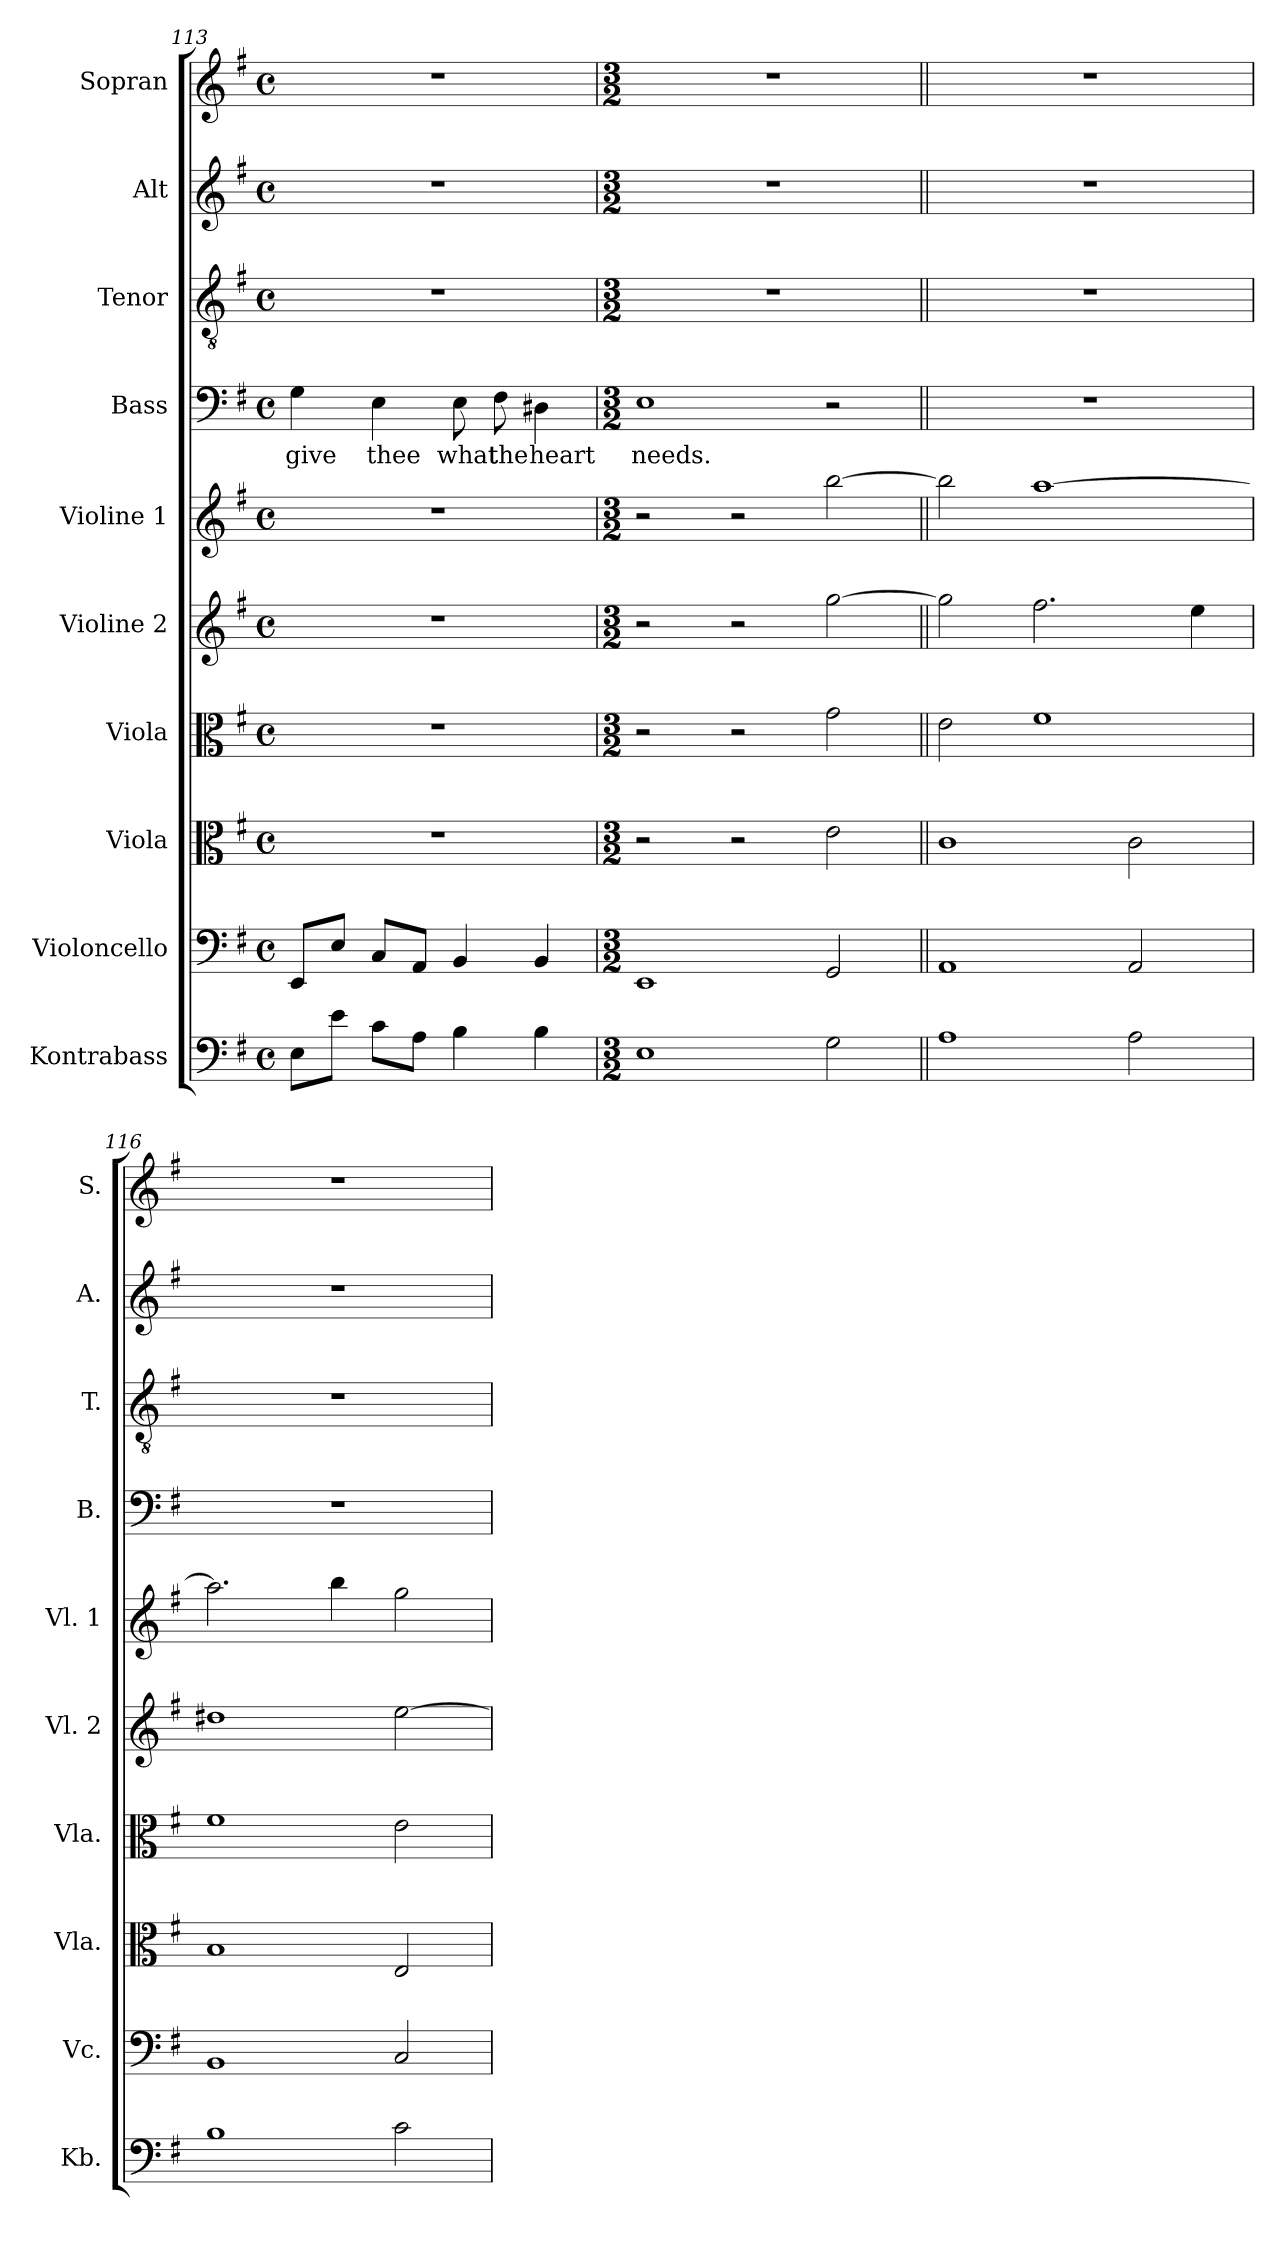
**kern	**kern	**kern	**kern	**kern	**kern	**kern	**text	**kern	**kern	**kern
*part10	*part9	*part8	*part7	*part6	*part5	*part4	*part4	*part3	*part2	*part1
*staff10	*staff9	*staff8	*staff7	*staff6	*staff5	*staff4	*staff4	*staff3	*staff2	*staff1
*I"Kontrabass	*I"Violoncello	*I"Viola	*I"Viola	*I"Violine 2	*I"Violine 1	*I"Bass	*	*I"Tenor	*I"Alt	*I"Sopran
*I'Kb.	*I'Vc.	*I'Vla.	*I'Vla.	*I'Vl. 2	*I'Vl. 1	*I'B.	*	*I'T.	*I'A.	*I'S.
*clefF4	*clefF4	*clefC3	*clefC3	*clefG2	*clefG2	*clefF4	*	*clefGv2	*clefG2	*clefG2
*ITrd7c12	*	*	*	*	*	*	*	*ITrd7c12	*	*
*k[f#]	*k[f#]	*k[f#]	*k[f#]	*k[f#]	*k[f#]	*k[f#]	*	*k[f#]	*k[f#]	*k[f#]
*G:	*G:	*G:	*G:	*G:	*G:	*G:	*	*G:	*G:	*G:
*M4/4	*M4/4	*M4/4	*M4/4	*M4/4	*M4/4	*M4/4	*	*M4/4	*M4/4	*M4/4
*met(c)	*met(c)	*met(c)	*met(c)	*met(c)	*met(c)	*met(c)	*	*met(c)	*met(c)	*met(c)
=113	=113	=113	=113	=113	=113	=113	=113	=113	=113	=113
!	!	!	!	!	!	!	!LO:LY:b:color=#000000	!	!	!
8EEi\L	8EEi/L	1r	1r	1r	1r	4Gi\	give	1r	1r	1r
8Ei\J	8Ei/J	.	.	.	.	.	.	.	.	.
!	!	!	!	!	!	!	!LO:LY:b:color=#000000	!	!	!
8Ci\L	8Ci/L	.	.	.	.	4Ei\	thee	.	.	.
8AAi\J	8AAi/J	.	.	.	.	.	.	.	.	.
!	!	!	!	!	!	!	!LO:LY:b:color=#000000	!	!	!
4BBi\	4BBi/	.	.	.	.	8Ei\	what	.	.	.
!	!	!	!	!	!	!	!LO:LY:b:color=#000000	!	!	!
.	.	.	.	.	.	8F#i\	the	.	.	.
!	!	!	!	!	!	!	!LO:LY:b:color=#000000	!	!	!
4BBi\	4BBi/	.	.	.	.	4D#Xi\	heart	.	.	.
=114	=114	=114	=114	=114	=114	=114	=114	=114	=114	=114
*M3/2	*M3/2	*M3/2	*M3/2	*M3/2	*M3/2	*M3/2	*	*M3/2	*M3/2	*M3/2
!	!	!	!	!	!	!	!LO:LY:b:color=#000000	!LO:N:vis=1	!LO:N:vis=1	!LO:N:vis=1
1EEi	1EEi	2r	2r	2r	2r	1Ei	needs.	1.r	1.r	1.r
.	.	2r	2r	2r	2r	.	.	.	.	.
2GGi\	2GGi/	2ei\	2gi\	[2ggi\	[2bbi\	2r	.	.	.	.
!!LO:PB:g=z
=115||	=115||	=115||	=115||	=115||	=115||	=115||	=115||	=115||	=115||	=115||
!	!	!	!	!	!	!LO:N:vis=1	!	!LO:N:vis=1	!LO:N:vis=1	!LO:N:vis=1
1AAi	1AAi	1ci	2ei\	2ggi\]	2bbi\]	1.r	.	1.r	1.r	1.r
.	.	.	1f#i	2.ff#i\	[1aai	.	.	.	.	.
2AAi\	2AAi/	2ci\	.	.	.	.	.	.	.	.
.	.	.	.	4eei\	.	.	.	.	.	.
=116	=116	=116	=116	=116	=116	=116	=116	=116	=116	=116
!	!	!	!	!	!	!LO:N:vis=1	!	!LO:N:vis=1	!LO:N:vis=1	!LO:N:vis=1
1BBi	1BBi	1Bi	1f#i	1dd#Xi	2.aai\]	1.r	.	1.r	1.r	1.r
.	.	.	.	.	4bbi\	.	.	.	.	.
2Ci\	2Ci/	2Ei/	2ei\	[2eei\	2ggi\	.	.	.	.	.
=	=	=	=	=	=	=	=	=	=	=
*-	*-	*-	*-	*-	*-	*-	*-	*-	*-	*-
